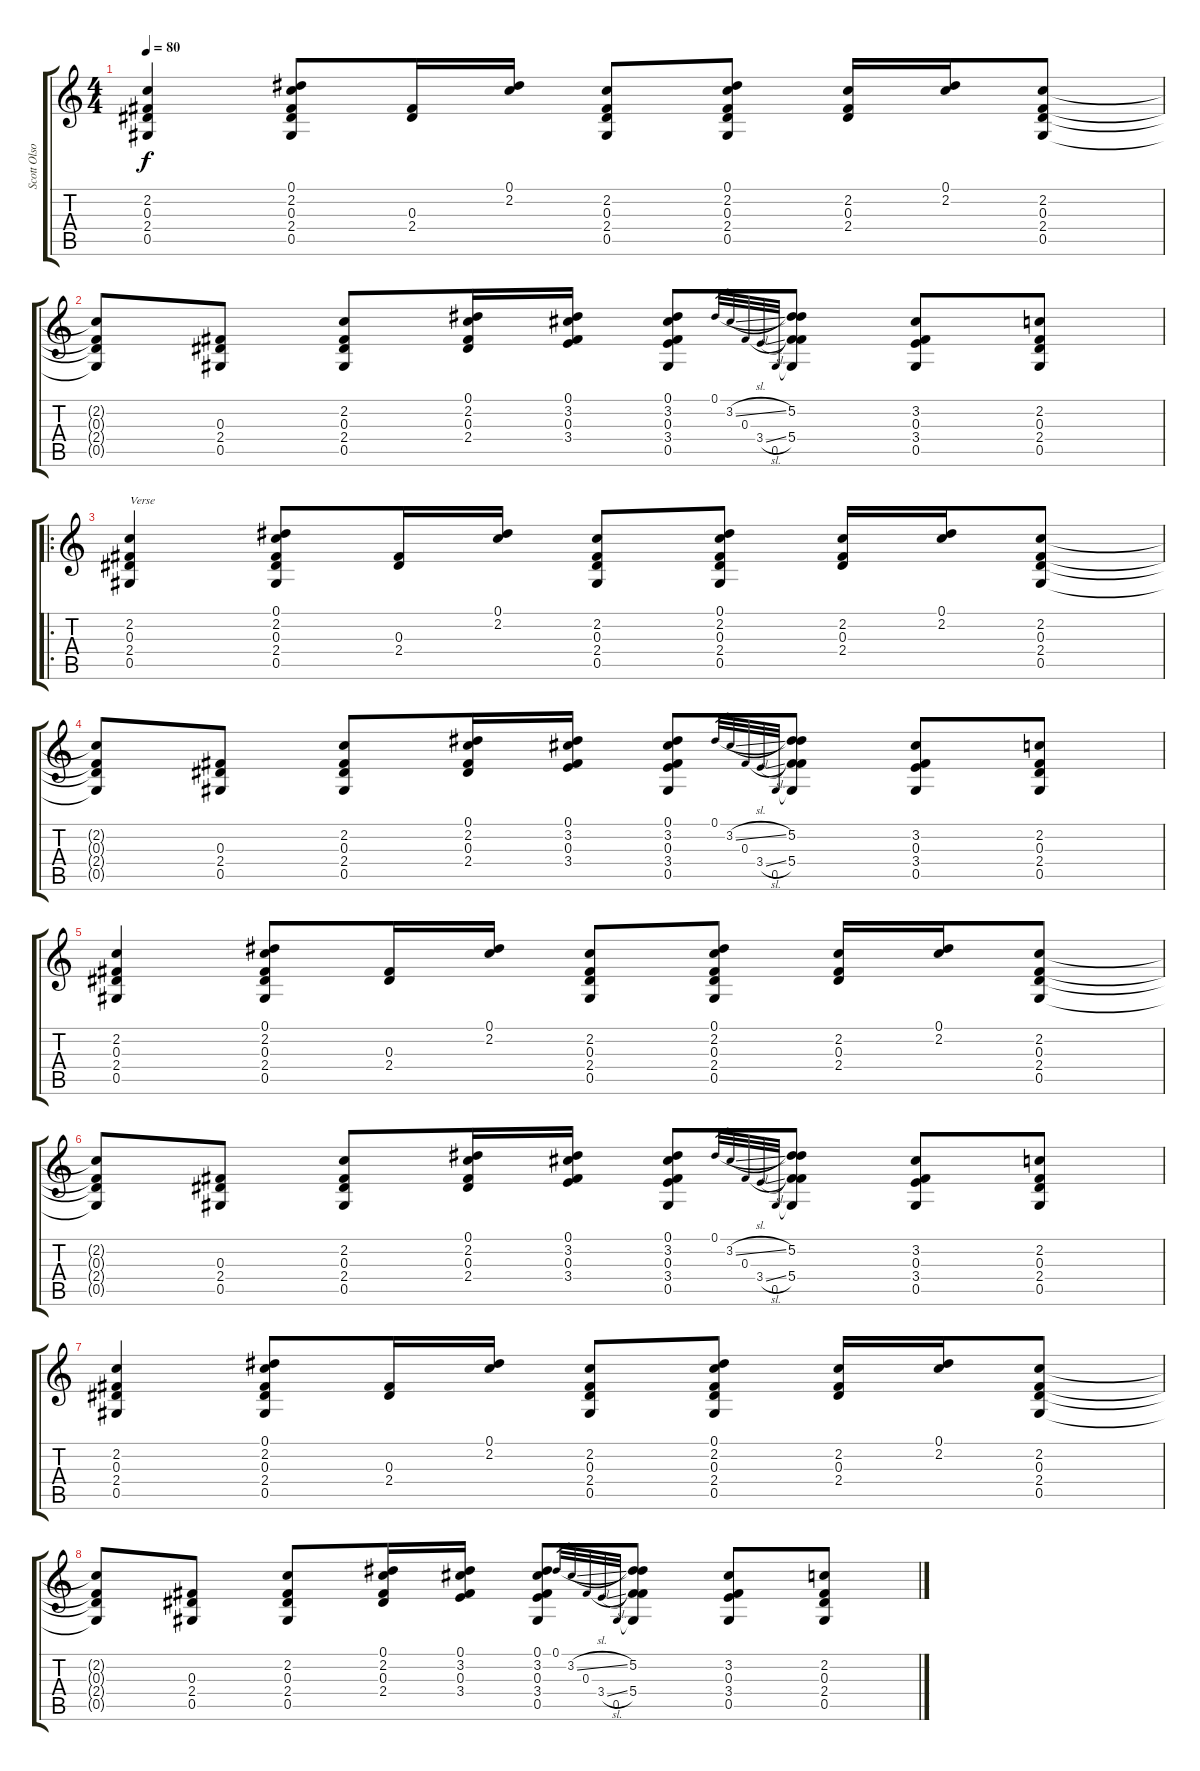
\track ("Scott Olson" "Scott Olso") {instrument acousticguitarsteel}
\staff {score tabs}
\tuning (Eb4 Bb3 Gb3 Db3 Ab2 Eb2) {hide}
\ts (4 4)
\tempo 80
\clef g2
\ks c
(2.2 0.3 2.4 0.5).4{dy f} (0.1 2.2 0.3 2.4 0.5).8 (0.3 2.4).16 (0.1 2.2).16 (2.2 0.3 2.4 0.5).8 (0.1 2.2 0.3 2.4 0.5).8 (2.2 0.3 2.4).16 (0.1 2.2).16 (2.2 0.3 2.4 0.5).8 |
(2.2{t} 0.3{t} 2.4{t} 0.5{t}).8 (0.3 2.4 0.5).8 (2.2 0.3 2.4 0.5).8 (0.1 2.2 0.3 2.4).16 (0.1 3.2 0.3 3.4).16 (0.1 3.2 0.3 3.4 0.5).8 0.1.32{gr} 3.2{sl}.32{gr} 0.3.32{gr} 3.4{sl}.32{gr} 0.5.32{gr} (0.1{t} 5.2 0.3{t} 5.4 0.5{t}).8 (3.2 0.3 3.4 0.5).8 (2.2 0.3 2.4 0.5).8 |
\ro
(2.2 0.3 2.4 0.5).4{txt "Verse"} (0.1 2.2 0.3 2.4 0.5).8 (0.3 2.4).16 (0.1 2.2).16 (2.2 0.3 2.4 0.5).8 (0.1 2.2 0.3 2.4 0.5).8 (2.2 0.3 2.4).16 (0.1 2.2).16 (2.2 0.3 2.4 0.5).8 |
(2.2{t} 0.3{t} 2.4{t} 0.5{t}).8 (0.3 2.4 0.5).8 (2.2 0.3 2.4 0.5).8 (0.1 2.2 0.3 2.4).16 (0.1 3.2 0.3 3.4).16 (0.1 3.2 0.3 3.4 0.5).8 0.1.32{gr} 3.2{sl}.32{gr} 0.3.32{gr} 3.4{sl}.32{gr} 0.5.32{gr} (0.1{t} 5.2 0.3{t} 5.4 0.5{t}).8 (3.2 0.3 3.4 0.5).8 (2.2 0.3 2.4 0.5).8 |
(2.2 0.3 2.4 0.5).4 (0.1 2.2 0.3 2.4 0.5).8 (0.3 2.4).16 (0.1 2.2).16 (2.2 0.3 2.4 0.5).8 (0.1 2.2 0.3 2.4 0.5).8 (2.2 0.3 2.4).16 (0.1 2.2).16 (2.2 0.3 2.4 0.5).8 |
(2.2{t} 0.3{t} 2.4{t} 0.5{t}).8 (0.3 2.4 0.5).8 (2.2 0.3 2.4 0.5).8 (0.1 2.2 0.3 2.4).16 (0.1 3.2 0.3 3.4).16 (0.1 3.2 0.3 3.4 0.5).8 0.1.32{gr} 3.2{sl}.32{gr} 0.3.32{gr} 3.4{sl}.32{gr} 0.5.32{gr} (0.1{t} 5.2 0.3{t} 5.4 0.5{t}).8 (3.2 0.3 3.4 0.5).8 (2.2 0.3 2.4 0.5).8 |
(2.2 0.3 2.4 0.5).4 (0.1 2.2 0.3 2.4 0.5).8 (0.3 2.4).16 (0.1 2.2).16 (2.2 0.3 2.4 0.5).8 (0.1 2.2 0.3 2.4 0.5).8 (2.2 0.3 2.4).16 (0.1 2.2).16 (2.2 0.3 2.4 0.5).8 |
(2.2{t} 0.3{t} 2.4{t} 0.5{t}).8 (0.3 2.4 0.5).8 (2.2 0.3 2.4 0.5).8 (0.1 2.2 0.3 2.4).16 (0.1 3.2 0.3 3.4).16 (0.1 3.2 0.3 3.4 0.5).8 0.1.32{gr} 3.2{sl}.32{gr} 0.3.32{gr} 3.4{sl}.32{gr} 0.5.32{gr} (0.1{t} 5.2 0.3{t} 5.4 0.5{t}).8 (3.2 0.3 3.4 0.5).8 (2.2 0.3 2.4 0.5).8
